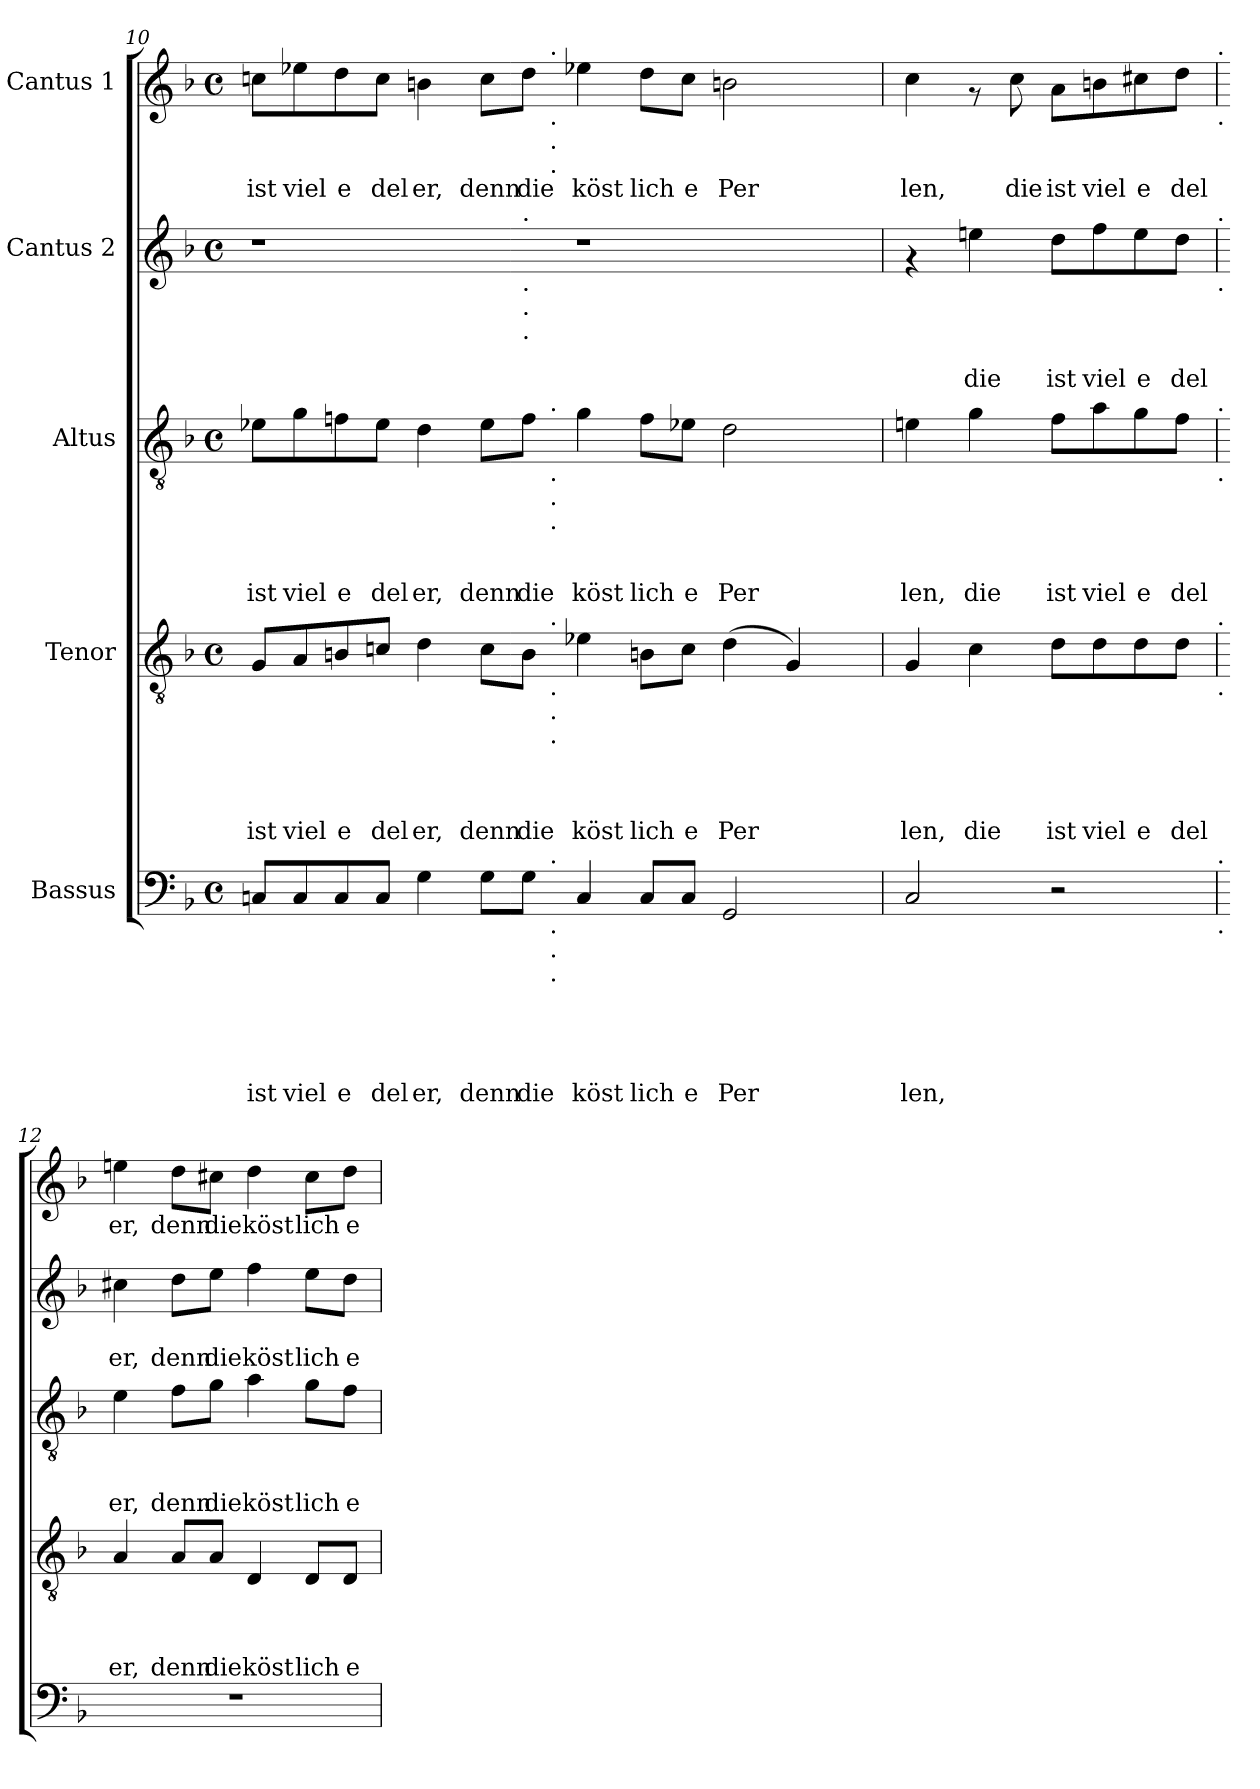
**kern	**text	**text	**text	**text	**text	**kern	**text	**text	**text	**text	**kern	**text	**text	**text	**kern	**text	**text	**kern	**text
*part5	*part5	*part5	*part5	*part5	*part5	*part4	*part4	*part4	*part4	*part4	*part3	*part3	*part3	*part3	*part2	*part2	*part2	*part1	*part1
*staff5	*staff5	*staff5	*staff5	*staff5	*staff5	*staff4	*staff4	*staff4	*staff4	*staff4	*staff3	*staff3	*staff3	*staff3	*staff2	*staff2	*staff2	*staff1	*staff1
*I"Bassus	*	*	*	*	*	*I"Tenor	*	*	*	*	*I"Altus	*	*	*	*I"Cantus 2	*	*	*I"Cantus 1	*
!!LO:PB:g=z
*clefF4	*	*	*	*	*	*clefGv2	*	*	*	*	*clefGv2	*	*	*	*clefG2	*	*	*clefG2	*
*k[b-]	*	*	*	*	*	*k[b-]	*	*	*	*	*k[b-]	*	*	*	*k[b-]	*	*	*k[b-]	*
*F:	*	*	*	*	*	*F:	*	*	*	*	*F:	*	*	*	*F:	*	*	*F:	*
*M4/4	*	*	*	*	*	*M4/4	*	*	*	*	*M4/4	*	*	*	*M4/4	*	*	*M4/4	*
*met(c)	*	*	*	*	*	*met(c)	*	*	*	*	*met(c)	*	*	*	*met(c)	*	*	*met(c)	*
=10	=10	=10	=10	=10	=10	=10	=10	=10	=10	=10	=10	=10	=10	=10	=10	=10	=10	=10	=10
!	!	!	!	!	!LO:LY:b	!	!	!	!	!LO:LY:b	!	!	!	!LO:LY:b	!	!	!	!	!LO:LY:b
*^	*	*	*	*	*	*^	*	*	*	*	*^	*	*	*	*^	*	*	*^	*
8Cni/L	2...ryy	.	.	.	.	ist	8G/L	2...ryy	.	.	.	ist	8e-X\L	2...ryy	.	.	ist	1r	2..ryy	.	.	8ccni\L	2...ryy	ist
!	!	!	!	!	!	!LO:LY:b	!	!	!	!	!	!LO:LY:b	!	!	!	!	!LO:LY:b	!	!	!	!	!	!	!LO:LY:b
8C/	.	.	.	.	.	viel	8A/	.	.	.	.	viel	8g\	.	.	.	viel	.	.	.	.	8ee-X\	.	viel
!	!	!	!	!	!	!LO:LY:b	!	!	!	!	!	!LO:LY:b	!	!	!	!	!LO:LY:b	!	!	!	!	!	!	!LO:LY:b
8C/	.	.	.	.	.	e	8Bn/	.	.	.	.	e	8fn\	.	.	.	e	.	.	.	.	8dd\	.	e
!	!	!	!	!	!	!LO:LY:b	!	!	!	!	!	!LO:LY:b	!	!	!	!	!LO:LY:b	!	!	!	!	!	!	!LO:LY:b
8C/J	.	.	.	.	.	del	8cn/J	.	.	.	.	del	8e-\J	.	.	.	del	.	.	.	.	8cc\J	.	del
!	!	!	!	!	!	!LO:LY:b	!	!	!	!	!	!LO:LY:b	!	!	!	!	!LO:LY:b	!	!	!	!	!	!	!LO:LY:b
4G\	.	.	.	.	.	er,	4d\	.	.	.	.	er,	4d\	.	.	.	er,	.	.	.	.	4bn\	.	er,
!	!	!	!	!	!	!LO:LY:b	!	!	!	!	!	!LO:LY:b	!	!	!	!	!LO:LY:b	!	!	!	!	!	!	!LO:LY:b
8G\L	.	.	.	.	.	denn	8c\L	.	.	.	.	denn	8e-\L	.	.	.	denn	.	.	.	.	8cc\L	.	denn
!	!	!	!	!	!	!	!	!	!	!	!	!	!	!	!	!	!	!	!LO:TX:a:t=.	!	!	!	!	!
!	!	!	!	!	!	!	!	!	!	!	!	!	!	!	!	!	!	!	!LO:TX:b:t=.	!	!	!	!	!
!	!	!	!	!	!	!	!	!	!	!	!	!	!	!	!	!	!	!	!LO:TX:b:t=.	!	!	!	!	!
!	!	!	!	!	!	!	!	!	!	!	!	!	!	!	!	!	!	!	!LO:TX:b:t=.	!	!	!	!	!
!	!	!	!	!	!	!LO:LY:b	!	!	!	!	!	!LO:LY:b	!	!	!	!	!LO:LY:b	!	!	!	!	!	!	!LO:LY:b
8G\J	.	.	.	.	.	die	8B\J	.	.	.	.	die	8f\J	.	.	.	die	.	1ryy	.	.	8dd\J	.	die
!	!	!	!	!	!	!	!	!	!	!	!	!	!	!	!	!	!	!	!	!	!	!	!LO:TX:a:t=.	!
!	!	!	!	!	!	!	!	!	!	!	!	!	!	!	!	!	!	!	!	!	!	!	!LO:TX:b:t=.	!
!	!	!	!	!	!	!	!	!	!	!	!	!	!	!	!	!	!	!	!	!	!	!	!LO:TX:b:t=.	!
!	!	!	!	!	!	!	!	!	!	!	!	!	!	!	!	!	!	!	!	!	!	!	!LO:TX:b:t=.	!
!	!	!	!	!	!	!	!	!	!	!	!	!	!	!LO:TX:a:t=.	!	!	!	!	!	!	!	!	!	!
!	!	!	!	!	!	!	!	!	!	!	!	!	!	!LO:TX:b:t=.	!	!	!	!	!	!	!	!	!	!
!	!	!	!	!	!	!	!	!	!	!	!	!	!	!LO:TX:b:t=.	!	!	!	!	!	!	!	!	!	!
!	!	!	!	!	!	!	!	!	!	!	!	!	!	!LO:TX:b:t=.	!	!	!	!	!	!	!	!	!	!
!	!	!	!	!	!	!	!	!LO:TX:a:t=.	!	!	!	!	!	!	!	!	!	!	!	!	!	!	!	!
!	!	!	!	!	!	!	!	!LO:TX:b:t=.	!	!	!	!	!	!	!	!	!	!	!	!	!	!	!	!
!	!	!	!	!	!	!	!	!LO:TX:b:t=.	!	!	!	!	!	!	!	!	!	!	!	!	!	!	!	!
!	!	!	!	!	!	!	!	!LO:TX:b:t=.	!	!	!	!	!	!	!	!	!	!	!	!	!	!	!	!
!	!LO:TX:a:t=.	!	!	!	!	!	!	!	!	!	!	!	!	!	!	!	!	!	!	!	!	!	!	!
!	!LO:TX:b:t=.	!	!	!	!	!	!	!	!	!	!	!	!	!	!	!	!	!	!	!	!	!	!	!
!	!LO:TX:b:t=.	!	!	!	!	!	!	!	!	!	!	!	!	!	!	!	!	!	!	!	!	!	!	!
!	!LO:TX:b:t=.	!	!	!	!	!	!	!	!	!	!	!	!	!	!	!	!	!	!	!	!	!	!	!
.	1ryy	.	.	.	.	.	.	1ryy	.	.	.	.	.	1ryy	.	.	.	.	.	.	.	.	1ryy	.
!	!	!	!	!	!	!LO:LY:b	!	!	!	!	!	!LO:LY:b	!	!	!	!	!LO:LY:b	!	!	!	!	!	!	!LO:LY:b
4C/	.	.	.	.	.	köst	4e-X\	.	.	.	.	köst	4g\	.	.	.	köst	1r	.	.	.	4ee-X\	.	köst
!	!	!	!	!	!	!LO:LY:b	!	!	!	!	!	!LO:LY:b	!	!	!	!	!LO:LY:b	!	!	!	!	!	!	!LO:LY:b
8C/L	.	.	.	.	.	lich	8Bn\L	.	.	.	.	lich	8f\L	.	.	.	lich	.	.	.	.	8dd\L	.	lich
!	!	!	!	!	!	!LO:LY:b	!	!	!	!	!	!LO:LY:b	!	!	!	!	!LO:LY:b	!	!	!	!	!	!	!LO:LY:b
8C/J	.	.	.	.	.	e	8c\J	.	.	.	.	e	8e-X\J	.	.	.	e	.	.	.	.	8cc\J	.	e
!	!	!	!	!	!	!LO:LY:b	!	!	!	!	!	!LO:LY:b	!	!	!	!	!LO:LY:b	!	!	!	!	!	!	!LO:LY:b
2GG/	.	.	.	.	.	Per	(>4d\	.	.	.	.	Per	2d\	.	.	.	Per	.	.	.	.	2bn\	.	Per
.	.	.	.	.	.	.	4G/)	.	.	.	.	.	.	.	.	.	.	.	.	.	.	.	.	.
.	.	.	.	.	.	.	.	.	.	.	.	.	.	.	.	.	.	.	8ryy	.	.	.	.	.
.	16ryy	.	.	.	.	.	.	16ryy	.	.	.	.	.	16ryy	.	.	.	.	.	.	.	.	16ryy	.
=11	=11	=11	=11	=11	=11	=11	=11	=11	=11	=11	=11	=11	=11	=11	=11	=11	=11	=11	=11	=11	=11	=11	=11	=11
!	!	!	!	!	!	!LO:LY:b	!	!	!	!	!	!LO:LY:b	!	!	!	!	!LO:LY:b	!	!	!	!	!	!	!LO:LY:b
*v	*v	*	*	*	*	*	*	*	*	*	*	*	*v	*v	*	*	*	*v	*v	*	*	*v	*v	*
*	*	*	*	*	*	*v	*v	*	*	*	*	*	*	*	*	*	*	*	*	*
2C/	.	.	.	.	len,	4G/	.	.	.	len,	4en\	.	.	len,	4rf	.	.	4cc\	len,
!	!	!	!	!	!	!	!	!	!	!LO:LY:b	!	!	!	!LO:LY:b	!	!	!LO:LY:b	!	!
.	.	.	.	.	.	4c\	.	.	.	die	4g\	.	.	die	4eeni\	.	die	8rf	.
!	!	!	!	!	!	!	!	!	!	!	!	!	!	!	!	!	!	!	!LO:LY:b
.	.	.	.	.	.	.	.	.	.	.	.	.	.	.	.	.	.	8cc\	die
!	!	!	!	!	!	!	!	!	!	!LO:LY:b	!	!	!	!LO:LY:b	!	!	!LO:LY:b	!	!LO:LY:b
2r	.	.	.	.	.	8d\L	.	.	.	ist	8f\L	.	.	ist	8dd\L	.	ist	8a\L	ist
!	!	!	!	!	!	!	!	!	!	!LO:LY:b	!	!	!	!LO:LY:b	!	!	!LO:LY:b	!	!LO:LY:b
.	.	.	.	.	.	8d\	.	.	.	viel	8a\	.	.	viel	8ff\	.	viel	8bn\	viel
!	!	!	!	!	!	!	!	!	!	!LO:LY:b	!	!	!	!LO:LY:b	!	!	!LO:LY:b	!	!LO:LY:b
.	.	.	.	.	.	8d\	.	.	.	e	8g\	.	.	e	8ee\	.	e	8cc#X\	e
!	!	!	!	!	!	!	!	!	!	!LO:LY:b	!	!	!	!LO:LY:b	!	!	!LO:LY:b	!	!LO:LY:b
.	.	.	.	.	.	8d\J	.	.	.	del	8f\J	.	.	del	8dd\J	.	del	8dd\J	del
!	!	!	!	!	!	!	!	!	!	!	!	!	!	!	!	!	!	!LO:TX:a:t=.	!
!	!	!	!	!	!	!	!	!	!	!	!	!	!	!	!	!	!	!LO:TX:b:t=.	!
!	!	!	!	!	!	!	!	!	!	!	!	!	!	!	!LO:TX:a:t=.	!	!	!	!
!	!	!	!	!	!	!	!	!	!	!	!	!	!	!	!LO:TX:b:t=.	!	!	!	!
!	!	!	!	!	!	!	!	!	!	!	!LO:TX:a:t=.	!	!	!	!	!	!	!	!
!	!	!	!	!	!	!	!	!	!	!	!LO:TX:b:t=.	!	!	!	!	!	!	!	!
!	!	!	!	!	!	!LO:TX:a:t=.	!	!	!	!	!	!	!	!	!	!	!	!	!
!	!	!	!	!	!	!LO:TX:b:t=.	!	!	!	!	!	!	!	!	!	!	!	!	!
!LO:TX:a:t=.	!	!	!	!	!	!	!	!	!	!	!	!	!	!	!	!	!	!	!
!LO:TX:b:t=.	!	!	!	!	!	!	!	!	!	!	!	!	!	!	!	!	!	!	!
!!LO:PB:g=z
=12	=12	=12	=12	=12	=12	=12	=12	=12	=12	=12	=12	=12	=12	=12	=12	=12	=12	=12	=12
!	!	!	!	!	!	!	!	!	!	!LO:LY:b	!	!	!	!LO:LY:b	!	!	!LO:LY:b	!	!LO:LY:b
1r	.	.	.	.	.	4A/	.	.	.	er,	4e\	.	.	er,	4cc#X\	.	er,	4een\	er,
!	!	!	!	!	!	!	!	!	!	!LO:LY:b	!	!	!	!LO:LY:b	!	!	!LO:LY:b	!	!LO:LY:b
.	.	.	.	.	.	8A/L	.	.	.	denn	8f\L	.	.	denn	8dd\L	.	denn	8dd\L	denn
!	!	!	!	!	!	!	!	!	!	!LO:LY:b	!	!	!	!LO:LY:b	!	!	!LO:LY:b	!	!LO:LY:b
.	.	.	.	.	.	8A/J	.	.	.	die	8g\J	.	.	die	8ee\J	.	die	8cc#X\J	die
!	!	!	!	!	!	!	!	!	!	!LO:LY:b	!	!	!	!LO:LY:b	!	!	!LO:LY:b	!	!LO:LY:b
.	.	.	.	.	.	4D/	.	.	.	köst	4a\	.	.	köst	4ff\	.	köst	4dd\	köst
!	!	!	!	!	!	!	!	!	!	!LO:LY:b	!	!	!	!LO:LY:b	!	!	!LO:LY:b	!	!LO:LY:b
.	.	.	.	.	.	8D/L	.	.	.	lich	8g\L	.	.	lich	8ee\L	.	lich	8cc#\L	lich
!	!	!	!	!	!	!	!	!	!	!LO:LY:b	!	!	!	!LO:LY:b	!	!	!LO:LY:b	!	!LO:LY:b
.	.	.	.	.	.	8D/J	.	.	.	e	8f\J	.	.	e	8dd\J	.	e	8dd\J	e
=	=	=	=	=	=	=	=	=	=	=	=	=	=	=	=	=	=	=	=
*-	*-	*-	*-	*-	*-	*-	*-	*-	*-	*-	*-	*-	*-	*-	*-	*-	*-	*-	*-
